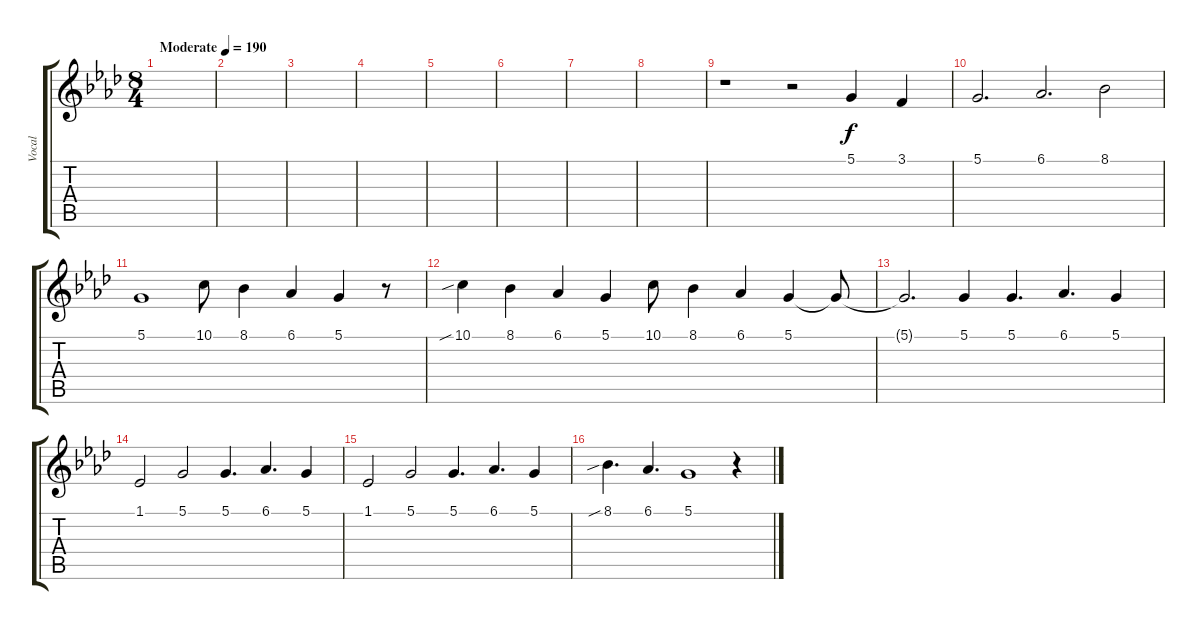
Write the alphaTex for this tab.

\track ("Vocal" "Vocal") {instrument clarinet}
\staff {score tabs}
\tuning (D4 A3 F3 C3 G2 C2) {hide}
\ts (8 4)
\tempo (190 "Moderate")
\clef g2
\ks ab
|
|
|
|
|
|
|
|
r.1 r.2 5.1.4 3.1.4 |
5.1.2{d} 6.1.2{d} 8.1.2 |
5.1.1 10.1.8 8.1.4 6.1.4 5.1.4 r.8 |
10.1{sib}.4 8.1.4 6.1.4 5.1.4 10.1.8 8.1.4 6.1.4 5.1.4 5.1{t}.8 |
5.1{t}.2{d} 5.1.4 5.1.4{d} 6.1.4{d} 5.1.4 |
1.1.2 5.1.2 5.1.4{d} 6.1.4{d} 5.1.4 |
1.1.2 5.1.2 5.1.4{d} 6.1.4{d} 5.1.4 |
8.1{sib}.4{d} 6.1.4{d} 5.1.1 r.4
